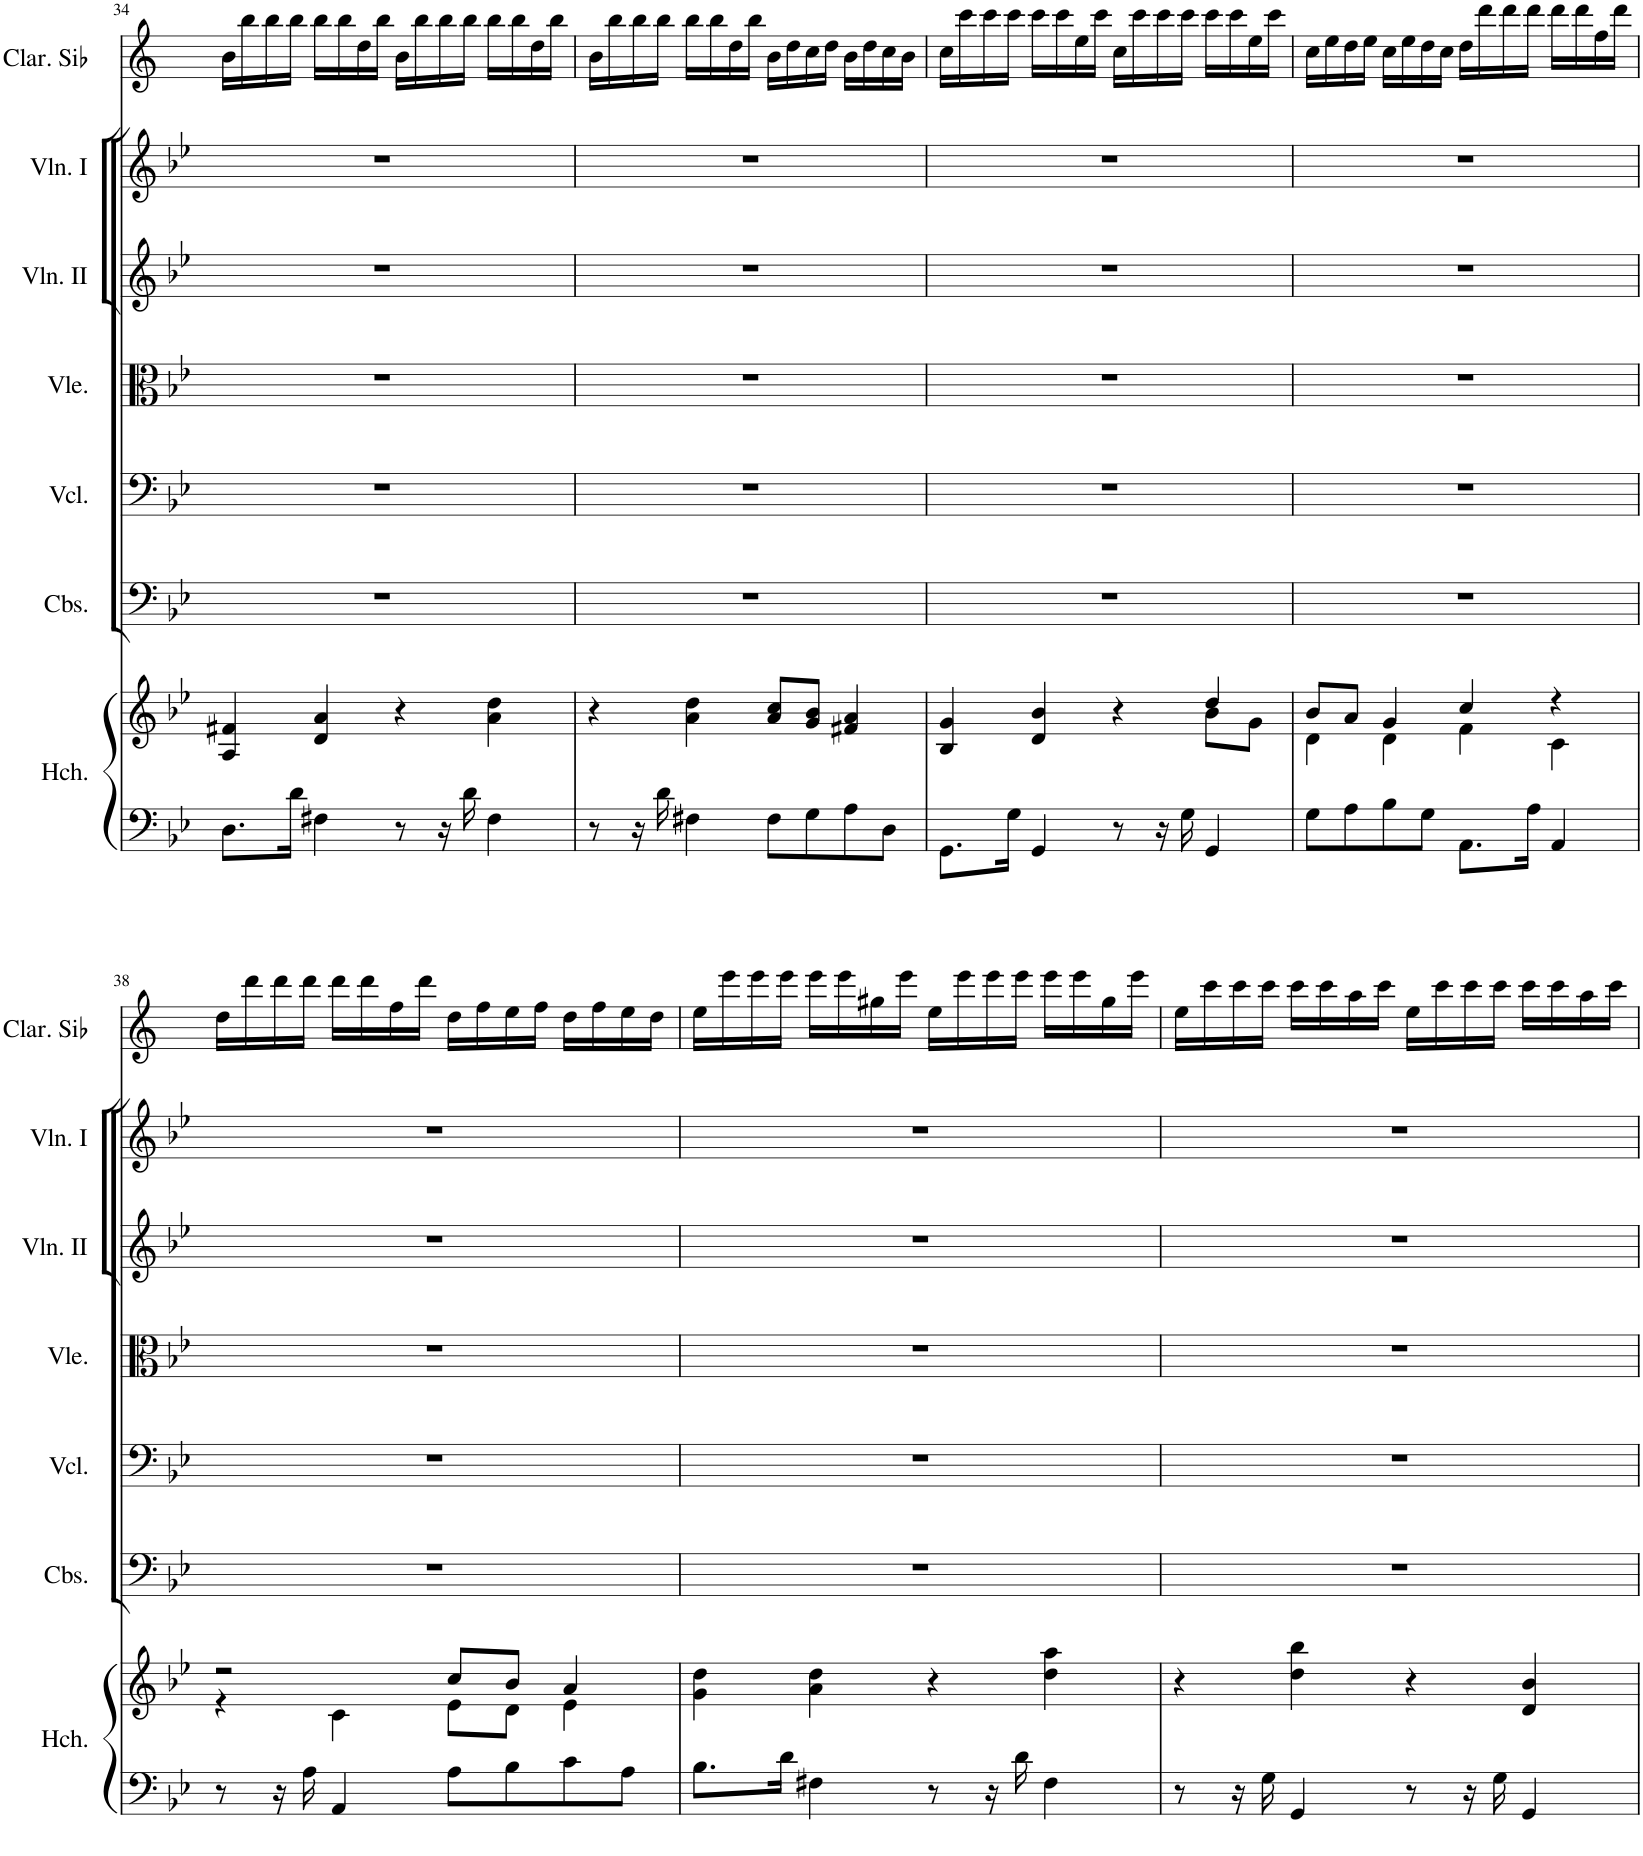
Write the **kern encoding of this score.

**kern	**kern	**dynam	**kern	**kern	**kern	**kern	**kern	**kern
*part7	*part7	*part7	*part6	*part5	*part4	*part3	*part2	*part1
*staff8	*staff7	*staff7/8	*staff6	*staff5	*staff4	*staff3	*staff2	*staff1
*I"Organ or Harpsichord	*	*	*I"Contrabassi	*I"Violoncelli	*I"Viole	*I"Violino II	*I"Violino I	*I"Clarinette en Sib
*I'Hch.	*	*	*I'Cbs.	*I'Vcl.	*I'Vle.	*I'Vln. II	*I'Vln. I	*I'Clar. Sib
!!LO:PB:g=z
*clefF4	*clefG2	*	*clefF4	*clefF4	*clefC3	*clefG2	*clefG2	*clefG2
*	*	*	*Trd7c12	*	*	*	*	*Trd1c2
*k[b-e-]	*k[b-e-]	*	*k[b-e-]	*k[b-e-]	*k[b-e-]	*k[b-e-]	*k[b-e-]	*k[]
*M4/4	*M4/4	*	*M4/4	*M4/4	*M4/4	*M4/4	*M4/4	*M4/4
*met(c)	*met(c)	*	*met(c)	*met(c)	*met(c)	*met(c)	*met(c)	*met(c)
=34	=34	=34	=34	=34	=34	=34	=34	=34
8.D\L	4A/ 4f#X/	.	1r	1r	1r	1r	1r	16b\LL
.	.	.	.	.	.	.	.	16bb\
.	.	.	.	.	.	.	.	16bb\
16d\Jk	.	.	.	.	.	.	.	16bb\JJ
4F#X\	4d/ 4a/	.	.	.	.	.	.	16bb\LL
.	.	.	.	.	.	.	.	16bb\
.	.	.	.	.	.	.	.	16dd\
.	.	.	.	.	.	.	.	16bb\JJ
8r	4r	.	.	.	.	.	.	16b\LL
.	.	.	.	.	.	.	.	16bb\
16r	.	.	.	.	.	.	.	16bb\
16d\	.	.	.	.	.	.	.	16bb\JJ
4F#\	4a\ 4dd\	.	.	.	.	.	.	16bb\LL
.	.	.	.	.	.	.	.	16bb\
.	.	.	.	.	.	.	.	16dd\
.	.	.	.	.	.	.	.	16bb\JJ
=35	=35	=35	=35	=35	=35	=35	=35	=35
8r	4r	.	1r	1r	1r	1r	1r	16b\LL
.	.	.	.	.	.	.	.	16bb\
16r	.	.	.	.	.	.	.	16bb\
16d\	.	.	.	.	.	.	.	16bb\JJ
!	!	!LO:DY:b	!	!	!	!	!	!
!	!	!LO:DY:n=1:b	!	!	!	!	!	!
4F#X\	4a\ 4dd\	mf mf	.	.	.	.	.	16bb\LL
.	.	.	.	.	.	.	.	16bb\
.	.	.	.	.	.	.	.	16dd\
.	.	.	.	.	.	.	.	16bb\JJ
8F#\L	8a/ 8cc/L	.	.	.	.	.	.	16b\LL
.	.	.	.	.	.	.	.	16dd\
8G\	8g/ 8b-/J	.	.	.	.	.	.	16cc\
.	.	.	.	.	.	.	.	16dd\JJ
8A\	4f#X/ 4a/	.	.	.	.	.	.	16b\LL
.	.	.	.	.	.	.	.	16dd\
8D\J	.	.	.	.	.	.	.	16cc\
.	.	.	.	.	.	.	.	16b\JJ
=36	=36	=36	=36	=36	=36	=36	=36	=36
*	*^	*	*	*	*	*	*	*
8.GG\L	4B-/ 4g/	2.ryy	.	1r	1r	1r	1r	1r	16cc\LL
.	.	.	.	.	.	.	.	.	16ccc\
.	.	.	.	.	.	.	.	.	16ccc\
16G\Jk	.	.	.	.	.	.	.	.	16ccc\JJ
4GG/	4d/ 4b-/	.	.	.	.	.	.	.	16ccc\LL
.	.	.	.	.	.	.	.	.	16ccc\
.	.	.	.	.	.	.	.	.	16ee\
.	.	.	.	.	.	.	.	.	16ccc\JJ
8r	4r	.	.	.	.	.	.	.	16cc\LL
.	.	.	.	.	.	.	.	.	16ccc\
16r	.	.	.	.	.	.	.	.	16ccc\
16G\	.	.	.	.	.	.	.	.	16ccc\JJ
4GG/	4dd/	8b-\L	.	.	.	.	.	.	16ccc\LL
.	.	.	.	.	.	.	.	.	16ccc\
.	.	8g\J	.	.	.	.	.	.	16ee\
.	.	.	.	.	.	.	.	.	16ccc\JJ
=37	=37	=37	=37	=37	=37	=37	=37	=37	=37
8G\L	8b-/L	4d\	.	1r	1r	1r	1r	1r	16cc\LL
.	.	.	.	.	.	.	.	.	16ee\
8A\	8a/J	.	.	.	.	.	.	.	16dd\
.	.	.	.	.	.	.	.	.	16ee\JJ
8B-\	4g/	4d\	.	.	.	.	.	.	16cc\LL
.	.	.	.	.	.	.	.	.	16ee\
8G\J	.	.	.	.	.	.	.	.	16dd\
.	.	.	.	.	.	.	.	.	16cc\JJ
8.AA\L	4cc/	4f\	.	.	.	.	.	.	16dd\LL
.	.	.	.	.	.	.	.	.	16ddd\
.	.	.	.	.	.	.	.	.	16ddd\
16A\Jk	.	.	.	.	.	.	.	.	16ddd\JJ
4AA/	4r	4c\	.	.	.	.	.	.	16ddd\LL
.	.	.	.	.	.	.	.	.	16ddd\
.	.	.	.	.	.	.	.	.	16ff\
.	.	.	.	.	.	.	.	.	16ddd\JJ
!!LO:LB:g=z
=38	=38	=38	=38	=38	=38	=38	=38	=38	=38
8r	2r	4r	.	1r	1r	1r	1r	1r	16dd\LL
.	.	.	.	.	.	.	.	.	16ddd\
16r	.	.	.	.	.	.	.	.	16ddd\
16A\	.	.	.	.	.	.	.	.	16ddd\JJ
4AA/	.	4c\	.	.	.	.	.	.	16ddd\LL
.	.	.	.	.	.	.	.	.	16ddd\
.	.	.	.	.	.	.	.	.	16ff\
.	.	.	.	.	.	.	.	.	16ddd\JJ
8A\L	8cc/L	8e-\L	.	.	.	.	.	.	16dd\LL
.	.	.	.	.	.	.	.	.	16ff\
8B-\	8b-/J	8d\J	.	.	.	.	.	.	16ee\
.	.	.	.	.	.	.	.	.	16ff\JJ
8c\	4a/	4e-\	.	.	.	.	.	.	16dd\LL
.	.	.	.	.	.	.	.	.	16ff\
8A\J	.	.	.	.	.	.	.	.	16ee\
.	.	.	.	.	.	.	.	.	16dd\JJ
*	*v	*v	*	*	*	*	*	*	*
=39	=39	=39	=39	=39	=39	=39	=39	=39
8.B-\L	4g\ 4dd\	.	1r	1r	1r	1r	1r	16ee\LL
.	.	.	.	.	.	.	.	16eee\
.	.	.	.	.	.	.	.	16eee\
16d\Jk	.	.	.	.	.	.	.	16eee\JJ
4F#X\	4a\ 4dd\	.	.	.	.	.	.	16eee\LL
.	.	.	.	.	.	.	.	16eee\
.	.	.	.	.	.	.	.	16gg#X\
.	.	.	.	.	.	.	.	16eee\JJ
8r	4r	.	.	.	.	.	.	16ee\LL
.	.	.	.	.	.	.	.	16eee\
16r	.	.	.	.	.	.	.	16eee\
16d\	.	.	.	.	.	.	.	16eee\JJ
4F#\	4dd\ 4aa\	.	.	.	.	.	.	16eee\LL
.	.	.	.	.	.	.	.	16eee\
.	.	.	.	.	.	.	.	16gg#\
.	.	.	.	.	.	.	.	16eee\JJ
=40	=40	=40	=40	=40	=40	=40	=40	=40
8r	4r	.	1r	1r	1r	1r	1r	16ee\LL
.	.	.	.	.	.	.	.	16ccc\
16r	.	.	.	.	.	.	.	16ccc\
16G\	.	.	.	.	.	.	.	16ccc\JJ
4GG/	4dd\ 4bb-\	.	.	.	.	.	.	16ccc\LL
.	.	.	.	.	.	.	.	16ccc\
.	.	.	.	.	.	.	.	16aa\
.	.	.	.	.	.	.	.	16ccc\JJ
8r	4r	.	.	.	.	.	.	16ee\LL
.	.	.	.	.	.	.	.	16ccc\
16r	.	.	.	.	.	.	.	16ccc\
16G\	.	.	.	.	.	.	.	16ccc\JJ
4GG/	4d/ 4b-/	.	.	.	.	.	.	16ccc\LL
.	.	.	.	.	.	.	.	16ccc\
.	.	.	.	.	.	.	.	16aa\
.	.	.	.	.	.	.	.	16ccc\JJ
=	=	=	=	=	=	=	=	=
*-	*-	*-	*-	*-	*-	*-	*-	*-
